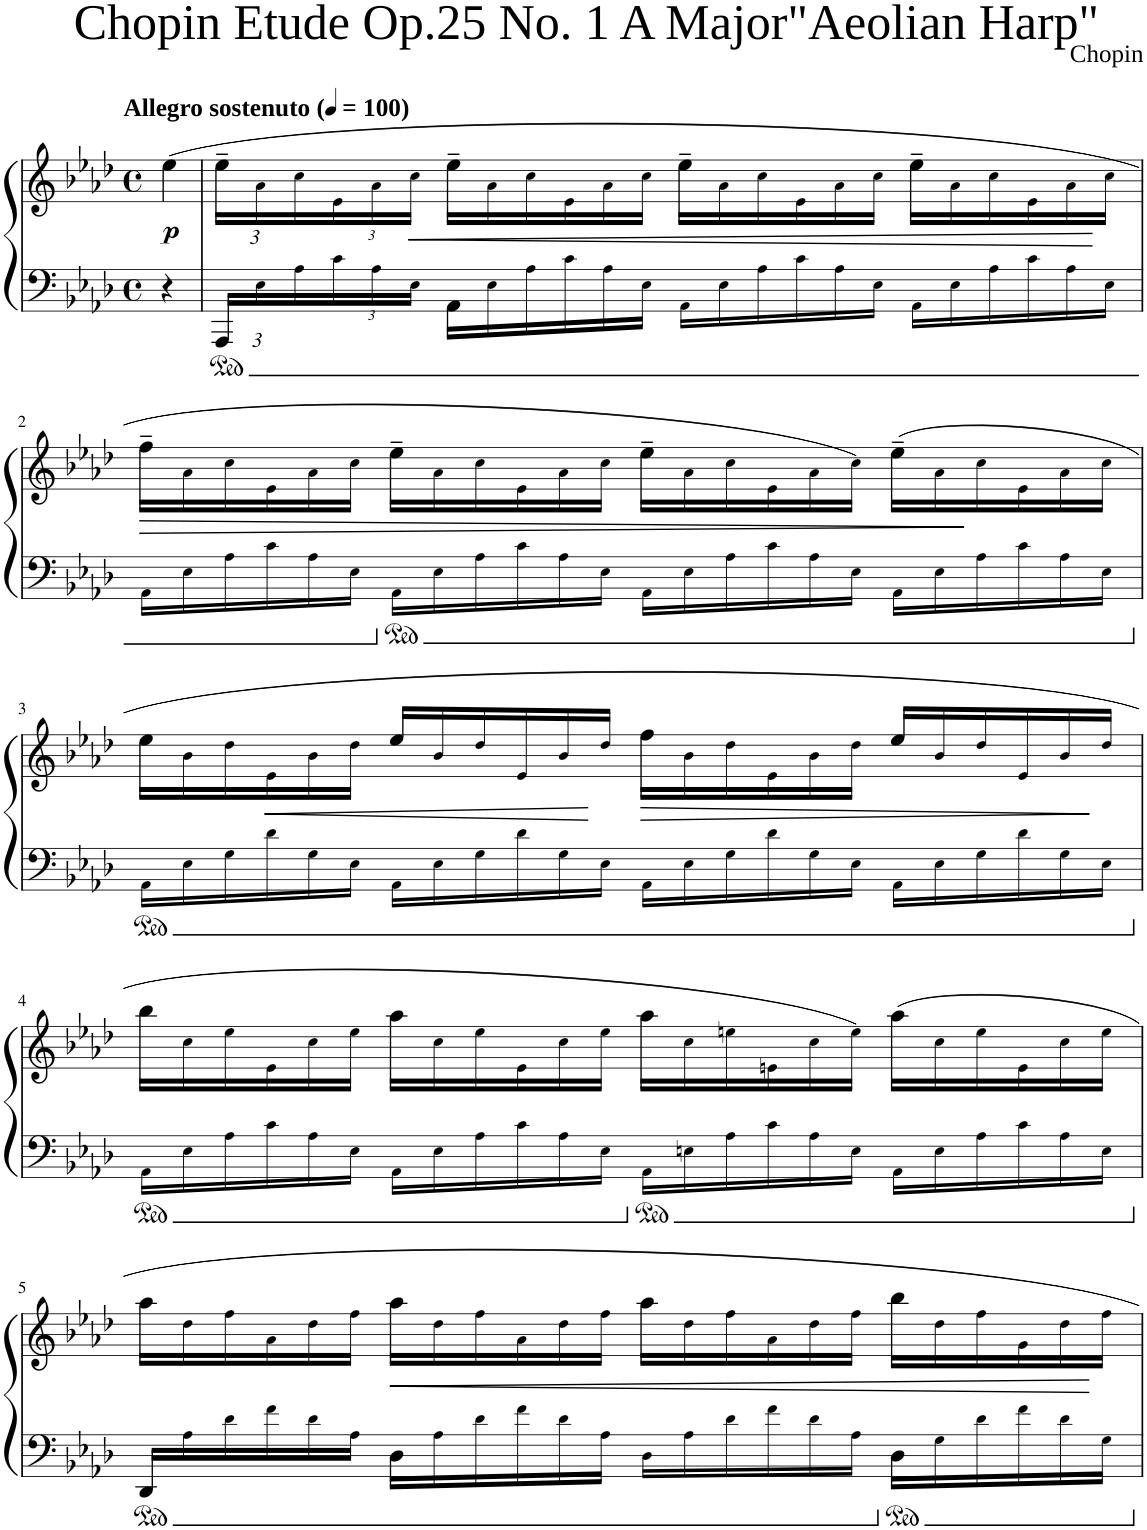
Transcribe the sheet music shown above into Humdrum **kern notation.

**kern	**kern	**dynam
*part1	*part1	*part1
*staff2	*staff1	*staff1/2
*I"Piano	*	*
*I'Pno	*	*
*clefF4	*clefG2	*
*k[b-e-a-d-]	*k[b-e-a-d-]	*
*M4/4	*M4/4	*
*met(c)	*met(c)	*
*MM100	*MM100	*
=	=	=
!	!LO:TX:a:B:t=Allegro sostenuto	!
!	!	!LO:DY:b
4r	(4ee-~\	p
=1	=1	=1
*Xbrackettup	*Xbrackettup	*
24AAA-/LL	24ee-~\LL	.
24E-!\	24a-!\	.
24A-!\	24cc!\	.
24c!\	24e-!\	.
24A-!\	24a-!\	.
!	!	!LO:HP:b
24E-!\JJ	24cc!\JJ	<
24AA-\LL	24ee-~\LL	.
24E-!\	24a-!\	.
24A-!\	24cc!\	.
24c!\	24e-!\	.
24A-!\	24a-!\	.
24E-!\JJ	24cc!\JJ	.
24AA-!\LL	24ee-~\LL	.
24E-!\	24a-!\	.
24A-!\	24cc!\	.
24c!\	24e-!\	.
24A-!\	24a-!\	.
24E-!\JJ	24cc!\JJ	.
24AA-!\LL	24ee-~\LL	.
24E-!\	24a-!\	.
24A-!\	24cc!\	.
24c!\	24e-!\	.
24A-!\	24a-!\	.
24E-!\JJ	24cc!\JJ	[
!!LO:LB:g=z
=2	=2	=2
!	!	!LO:HP:b
24AA-!\LL	24ff~\LL	>
24E-!\	24a-!\	.
24A-!\	24cc!\	.
24c!\	24e-!\	.
24A-!\	24a-!\	.
24E-!\JJ	24cc!\JJ	.
24AA-!\LL	24ee-~\LL	.
24E-!\	24a-!\	.
24A-!\	24cc!\	.
24c!\	24e-!\	.
24A-!\	24a-!\	.
24E-!\JJ	24cc!\JJ	.
24AA-!\LL	24ee-~\LL	.
24E-!\	24a-!\	.
24A-!\	24cc!\	.
24c!\	24e-!\	.
24A-!\	24a-!\	.
24E-!\JJ	24cc!\JJ)	.
24AA-!\LL	(24ee-~\LL	.
24E-!\	24a-!\	.
24A-!\	24cc!\	]
24c!\	24e-!\	.
24A-!\	24a-!\	.
24E-!\JJ	24cc!\JJ	.
!!LO:LB:g=z
=3	=3	=3
24AA-!\LL	24ee-\LL	.
24E-!\	24b-!\	.
24G!\	24dd-!\	.
!	!	!LO:HP:b
24d-!\	24e-!\	<
24G!\	24b-!\	.
24E-!\JJ	24dd-!\JJ	.
24AA-!\LL	24ee-/LL	.
24E-!\	24b-!/	.
24G!\	24dd-!/	.
24d-!\	24e-!/	.
24G!\	24b-!/	.
24E-!\JJ	24dd-!/JJ	[
24AA-!\LL	24ff\LL	.
24E-!\	24b-!\	.
24G!\	24dd-!\	.
24d-!\	24e-!\	.
24G!\	24b-!\	.
24E-!\JJ	24dd-!\JJ	.
24AA-!\LL	24ee-/LL	.
24E-!\	24b-!/	.
24G!\	24dd-!/	.
24d-!\	24e-!/	.
24G!\	24b-!/	.
24E-!\JJ	24dd-!/JJ	.
!!LO:LB:g=z
=4	=4	=4
24AA-!\LL	24bb-\LL	.
24E-!\	24cc!\	.
24A-!\	24ee-!\	.
24c!\	24e-!\	.
24A-!\	24cc!\	.
24E-!\JJ	24ee-!\JJ	.
24AA-!\LL	24aa-\LL	.
24E-!\	24cc!\	.
24A-!\	24ee-!\	.
24c!\	24e-!\	.
24A-!\	24cc!\	.
24E-!\JJ	24ee-!\JJ	.
24AA-!\LL	24aa-\LL	.
24En!\	24cc!\	.
24A-!\	24een!\	.
24c!\	24en!\	.
24A-!\	24cc!\	.
24E!\JJ	24ee!\JJ)	.
24AA-!\LL	24aa-\LL	.
24E!\	24cc!\	.
24A-!\	24ee!\	.
24c!\	24e!\	.
24A-!\	24cc!\	.
24E!\JJ	24ee!\JJ	.
!!LO:LB:g=z
=5	=5	=5
24DD-/LL	24aa-\LL	.
24A-!\	24dd-!\	.
24d-!\	24ff!\	.
24f!\	24a-!\	.
24d-!\	24dd-!\	.
24A-!\JJ	24ff!\JJ	.
!	!	!LO:HP:b
24D-\LL	24aa-\LL	<
24A-!\	24dd-!\	.
24d-!\	24ff!\	.
24f!\	24a-!\	.
24d-!\	24dd-!\	.
24A-!\JJ	24ff!\JJ	.
24D-!\LL	24aa-\LL	.
24A-!\	24dd-!\	.
24d-!\	24ff!\	.
24f!\	24a-!\	.
24d-!\	24dd-!\	.
24A-!\JJ	24ff!\JJ	.
24D-\LL	24bb-\LL	.
24G!\	24dd-!\	.
24d-!\	24ff!\	.
24f!\	24g!\	.
24d-!\	24dd-!\	.
24G!\JJ	24ff!\JJ	[
=	=	=
*-	*-	*-
